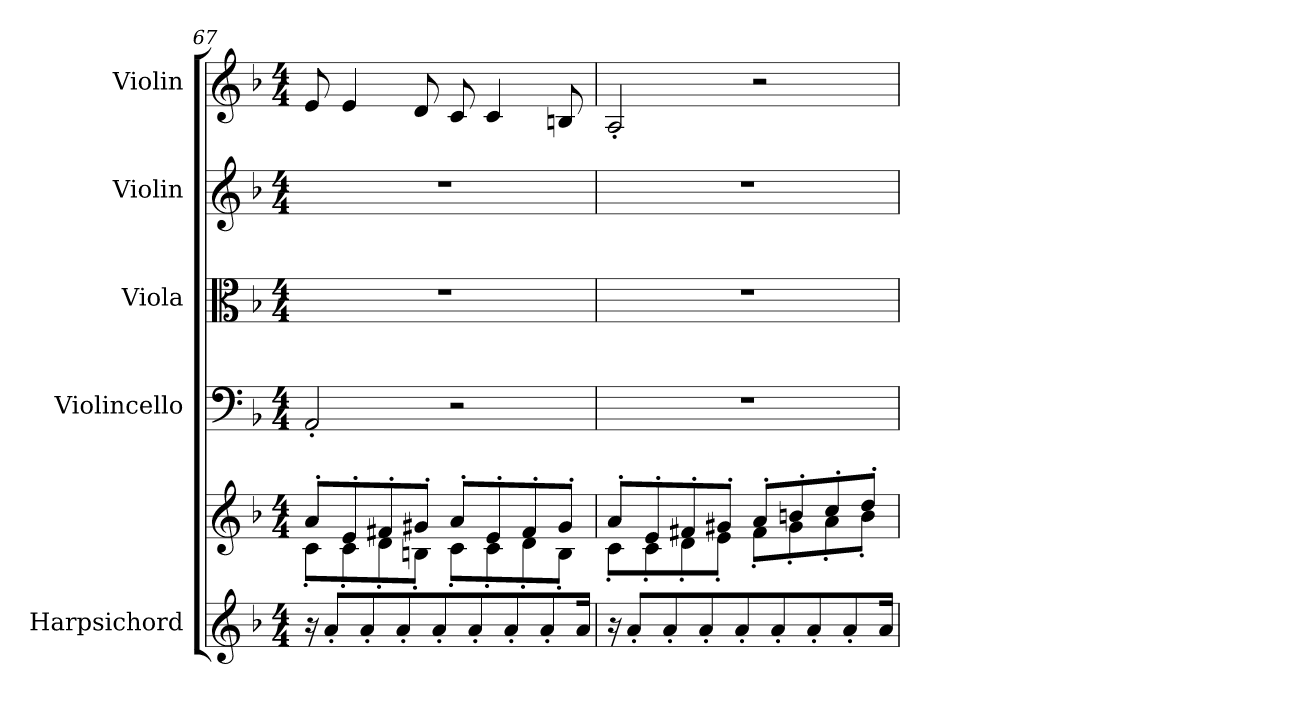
**kern	**kern	**kern	**kern	**kern	**kern
*part5	*part5	*part4	*part3	*part2	*part1
*staff6	*staff5	*staff4	*staff3	*staff2	*staff1
*I"Harpsichord	*	*I"Violincello	*I"Viola	*I"Violin	*I"Violin
*I'Hpschd	*	*I'Vc	*I'Vla	*I'Vln	*I'Vln
*clefG2	*clefG2	*clefF4	*clefC3	*clefG2	*clefG2
*k[b-]	*k[b-]	*k[b-]	*k[b-]	*k[b-]	*k[b-]
*M4/4	*M4/4	*M4/4	*M4/4	*M4/4	*M4/4
=67	=67	=67	=67	=67	=67
*	*^	*	*	*	*
16r	8a'/L	8c'\L	2AA'/	1r	1r	8e/
8a'/L	.	.	.	.	.	.
.	8e'/	8c'\	.	.	.	4e/
8a'/	.	.	.	.	.	.
.	8f#X'/	8d'\	.	.	.	.
8a'/	.	.	.	.	.	.
.	8g#X'/J	8Bn'\J	.	.	.	8d/
8a'/	.	.	.	.	.	.
.	8a'/L	8c'\L	2r	.	.	8c/
8a'/	.	.	.	.	.	.
.	8e'/	8c'\	.	.	.	4c/
8a'/	.	.	.	.	.	.
.	8f#'/	8d'\	.	.	.	.
8a'/	.	.	.	.	.	.
.	8g#'/J	8B'\J	.	.	.	8Bn/
16a/Jk	.	.	.	.	.	.
=68	=68	=68	=68	=68	=68	=68
16r	8a'/L	8c'\L	1r	1r	1r	2A'/
8a'/L	.	.	.	.	.	.
.	8e'/	8c'\	.	.	.	.
8a'/	.	.	.	.	.	.
.	8f#X'/	8d'\	.	.	.	.
8a'/	.	.	.	.	.	.
.	8g#X'/J	8e'\J	.	.	.	.
8a'/	.	.	.	.	.	.
.	8a'/L	8f#'\L	.	.	.	2r
8a'/	.	.	.	.	.	.
.	8bn'/	8g#'\	.	.	.	.
8a'/	.	.	.	.	.	.
.	8cc'/	8a'\	.	.	.	.
8a'/	.	.	.	.	.	.
.	8dd'/J	8b'\J	.	.	.	.
16a/Jk	.	.	.	.	.	.
*	*v	*v	*	*	*	*
=	=	=	=	=	=
*-	*-	*-	*-	*-	*-
